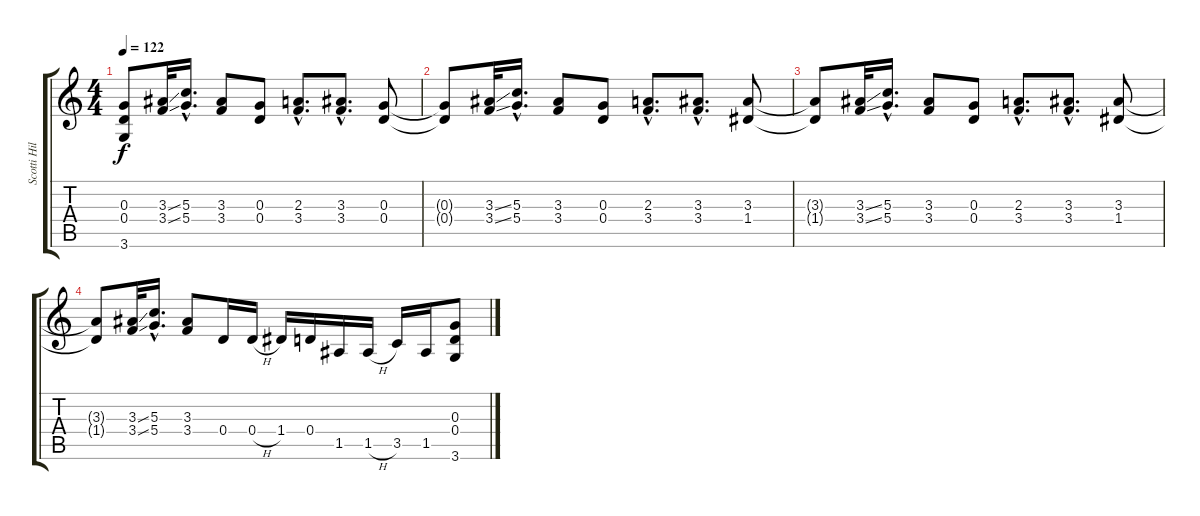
\track ("Scotti Hill - Guitar" "Scotti Hil") {instrument overdrivenguitar}
\staff {score tabs}
\tuning (E4 B3 G3 D3 A2 E2) {hide}
\ts (4 4)
\tempo 122
\clef g2
\ks c
(0.3{t} 0.4{t} 3.6{t}).8{dy f} (3.3{ss} 3.4{ss}).32 (5.3{hac} 5.4{hac}).16{d} (3.3 3.4).8 (0.3 0.4).8 (2.3{hac} 3.4{hac}).8{d} (3.3{hac} 3.4{hac}).8{d} (0.3 0.4).8 |
(0.3{t} 0.4{t}).8 (3.3{ss} 3.4{ss}).32 (5.3{hac} 5.4{hac}).16{d} (3.3 3.4).8 (0.3 0.4).8 (2.3{hac} 3.4{hac}).8{d} (3.3{hac} 3.4{hac}).8{d} (3.3 1.4).8 |
(3.3{t} 1.4{t}).8 (3.3{ss} 3.4{ss}).32 (5.3{hac} 5.4{hac}).16{d} (3.3 3.4).8 (0.3 0.4).8 (2.3{hac} 3.4{hac}).8{d} (3.3{hac} 3.4{hac}).8{d} (3.3 1.4).8 |
(3.3{t} 1.4{t}).8 (3.3{ss} 3.4{ss}).32 (5.3{hac} 5.4{hac}).16{d} (3.3 3.4).8 0.4.16 0.4{h}.16 1.4.16 0.4.16 1.5.16 1.5{h}.16 3.5.16 1.5.16 (0.3 0.4 3.6).8
